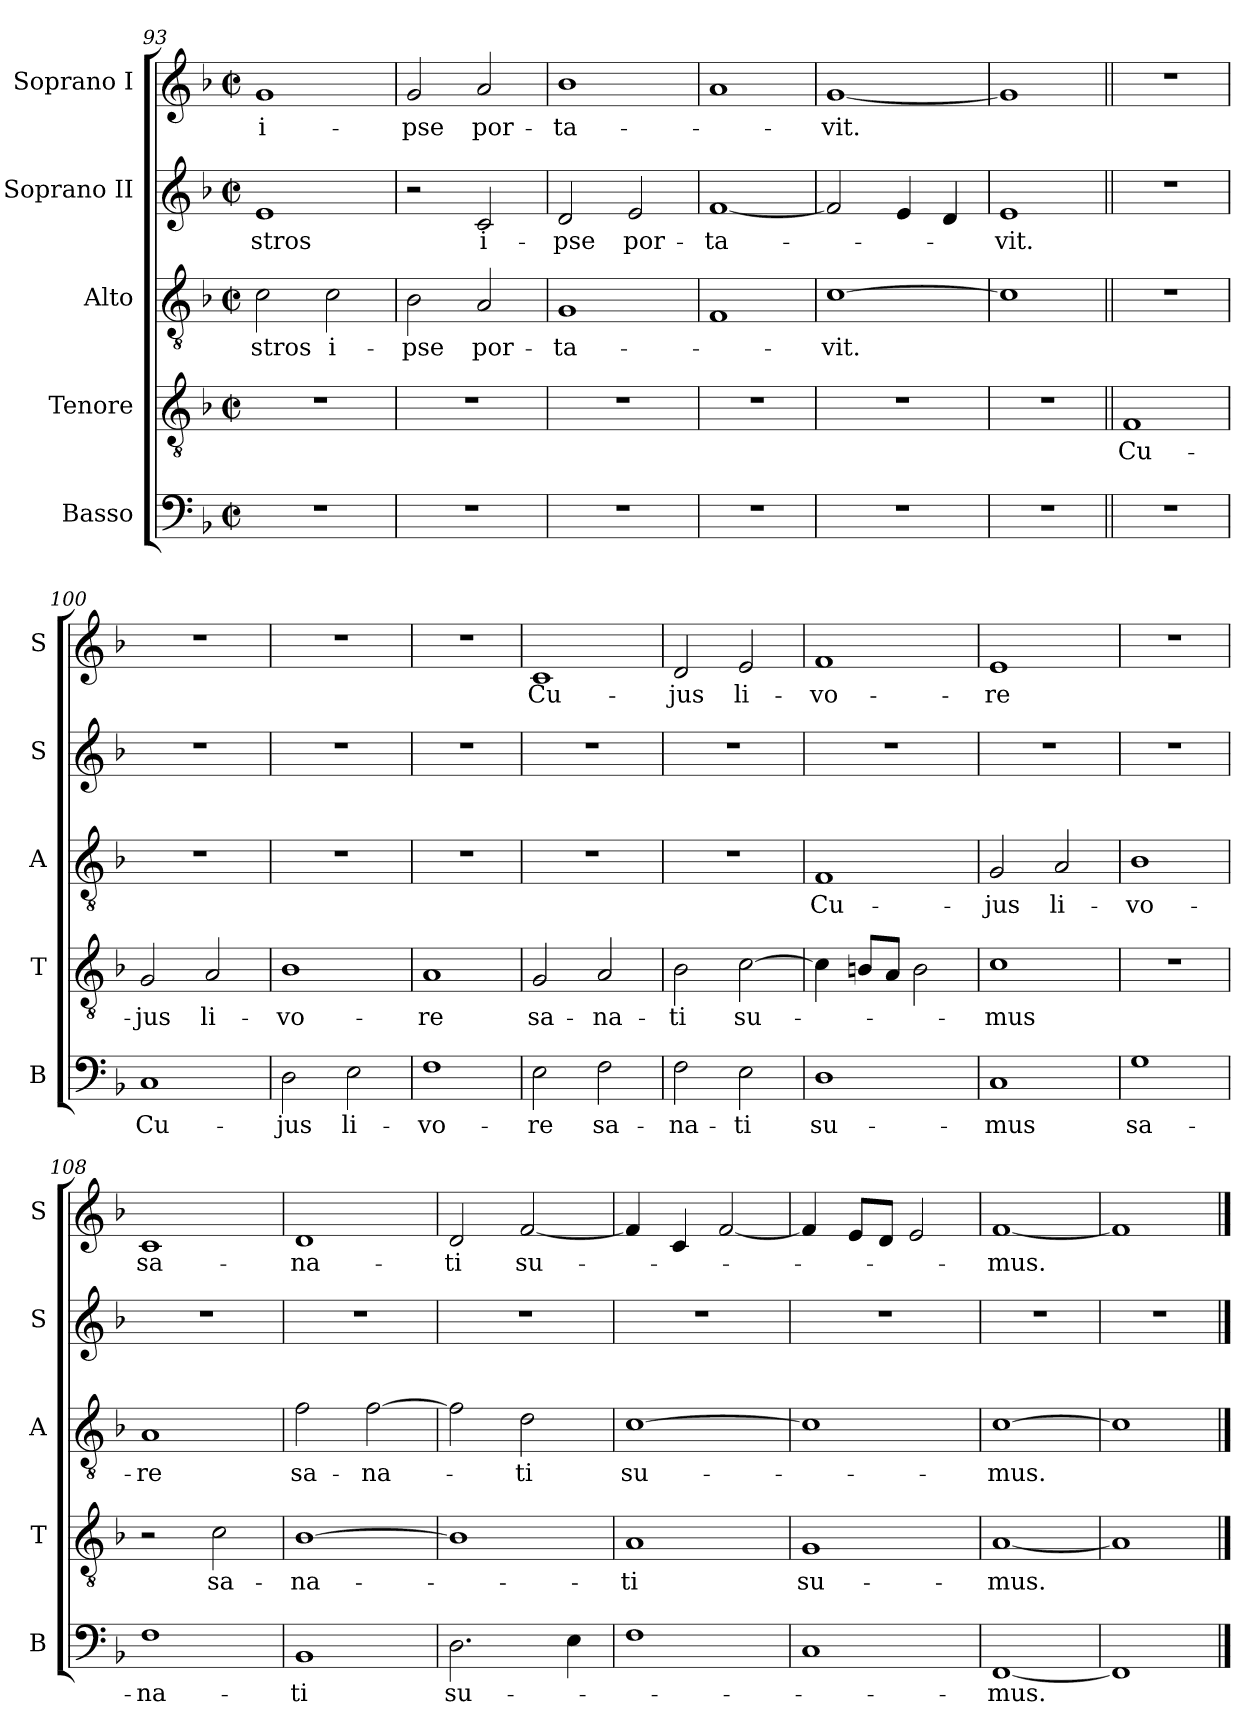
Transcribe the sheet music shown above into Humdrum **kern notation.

**kern	**text	**kern	**text	**kern	**text	**kern	**text	**kern	**text
*part5	*part5	*part4	*part4	*part3	*part3	*part2	*part2	*part1	*part1
*staff5	*staff5	*staff4	*staff4	*staff3	*staff3	*staff2	*staff2	*staff1	*staff1
*I"Basso	*	*I"Tenore	*	*I"Alto	*	*I"Soprano II	*	*I"Soprano I	*
*I'B	*	*I'T	*	*I'A	*	*I'S	*	*I'S	*
*clefF4	*	*clefGv2	*	*clefGv2	*	*clefG2	*	*clefG2	*
*k[b-]	*	*k[b-]	*	*k[b-]	*	*k[b-]	*	*k[b-]	*
*M2/2	*	*M2/2	*	*M2/2	*	*M2/2	*	*M2/2	*
*met(c|)	*	*met(c|)	*	*met(c|)	*	*met(c|)	*	*met(c|)	*
=93	=93	=93	=93	=93	=93	=93	=93	=93	=93
1r	.	1r	.	2c\	-stros	1e	-stros	1g	i-
.	.	.	.	2c\	i-	.	.	.	.
=94	=94	=94	=94	=94	=94	=94	=94	=94	=94
1r	.	1r	.	2B-\	-pse	2r	.	2g/	-pse
.	.	.	.	2A/	por-	2c/	i-	2a/	por-
=95	=95	=95	=95	=95	=95	=95	=95	=95	=95
1r	.	1r	.	1G	-ta-	2d/	-pse	1b-	-ta-
.	.	.	.	.	.	2e/	por-	.	.
=96	=96	=96	=96	=96	=96	=96	=96	=96	=96
1r	.	1r	.	1F	.	[1f	-ta-	1a	.
=97	=97	=97	=97	=97	=97	=97	=97	=97	=97
1r	.	1r	.	[1c	-vit.	2f/]	.	[1g	-vit.
.	.	.	.	.	.	4e/	.	.	.
.	.	.	.	.	.	4d/	.	.	.
=98	=98	=98	=98	=98	=98	=98	=98	=98	=98
1r	.	1r	.	1c]	.	1e	-vit.	1g]	.
=99||	=99||	=99||	=99||	=99||	=99||	=99||	=99||	=99||	=99||
1r	.	1F	Cu-	1r	.	1r	.	1r	.
=100	=100	=100	=100	=100	=100	=100	=100	=100	=100
1C	Cu-	2G/	-jus	1r	.	1r	.	1r	.
.	.	2A/	li-	.	.	.	.	.	.
=101	=101	=101	=101	=101	=101	=101	=101	=101	=101
2D\	-jus	1B-	-vo-	1r	.	1r	.	1r	.
2E\	li-	.	.	.	.	.	.	.	.
=102	=102	=102	=102	=102	=102	=102	=102	=102	=102
1F	-vo-	1A	-re	1r	.	1r	.	1r	.
=103	=103	=103	=103	=103	=103	=103	=103	=103	=103
2E\	-re	2G/	sa-	1r	.	1r	.	1c	Cu-
2F\	sa-	2A/	-na-	.	.	.	.	.	.
=104	=104	=104	=104	=104	=104	=104	=104	=104	=104
2F\	-na-	2B-\	-ti	1r	.	1r	.	2d/	-jus
2E\	-ti	[2c\	su-	.	.	.	.	2e/	li-
=105	=105	=105	=105	=105	=105	=105	=105	=105	=105
1D	su-	4c\]	.	1F	Cu-	1r	.	1f	-vo-
.	.	8Bn/L	.	.	.	.	.	.	.
.	.	8A/J	.	.	.	.	.	.	.
.	.	2B\	.	.	.	.	.	.	.
=106	=106	=106	=106	=106	=106	=106	=106	=106	=106
1C	-mus	1c	-mus	2G/	-jus	1r	.	1e	-re
.	.	.	.	2A/	li-	.	.	.	.
=107	=107	=107	=107	=107	=107	=107	=107	=107	=107
1G	sa-	1r	.	1B-	-vo-	1r	.	1r	.
=108	=108	=108	=108	=108	=108	=108	=108	=108	=108
1F	-na-	2r	.	1A	-re	1r	.	1c	sa-
.	.	2c\	sa-	.	.	.	.	.	.
=109	=109	=109	=109	=109	=109	=109	=109	=109	=109
1BB-	-ti	[1B-	-na-	2f\	sa-	1r	.	1d	-na-
.	.	.	.	[2f\	-na-	.	.	.	.
=110	=110	=110	=110	=110	=110	=110	=110	=110	=110
2.D\	su-	1B-]	.	2f\]	.	1r	.	2d/	-ti
.	.	.	.	2d\	-ti	.	.	[2f/	su-
4E\	.	.	.	.	.	.	.	.	.
=111	=111	=111	=111	=111	=111	=111	=111	=111	=111
1F	.	1A	-ti	[1c	su-	1r	.	4f/]	.
.	.	.	.	.	.	.	.	4c/	.
.	.	.	.	.	.	.	.	[2f/	.
=112	=112	=112	=112	=112	=112	=112	=112	=112	=112
1C	.	1G	su-	1c]	.	1r	.	4f/]	.
.	.	.	.	.	.	.	.	8e/L	.
.	.	.	.	.	.	.	.	8d/J	.
.	.	.	.	.	.	.	.	2e/	.
=113	=113	=113	=113	=113	=113	=113	=113	=113	=113
[1FF	-mus.	[1A	-mus.	[1c	-mus.	1r	.	[1f	-mus.
=114	=114	=114	=114	=114	=114	=114	=114	=114	=114
1FF]	.	1A]	.	1c]	.	1r	.	1f]	.
==	==	==	==	==	==	==	==	==	==
*-	*-	*-	*-	*-	*-	*-	*-	*-	*-
